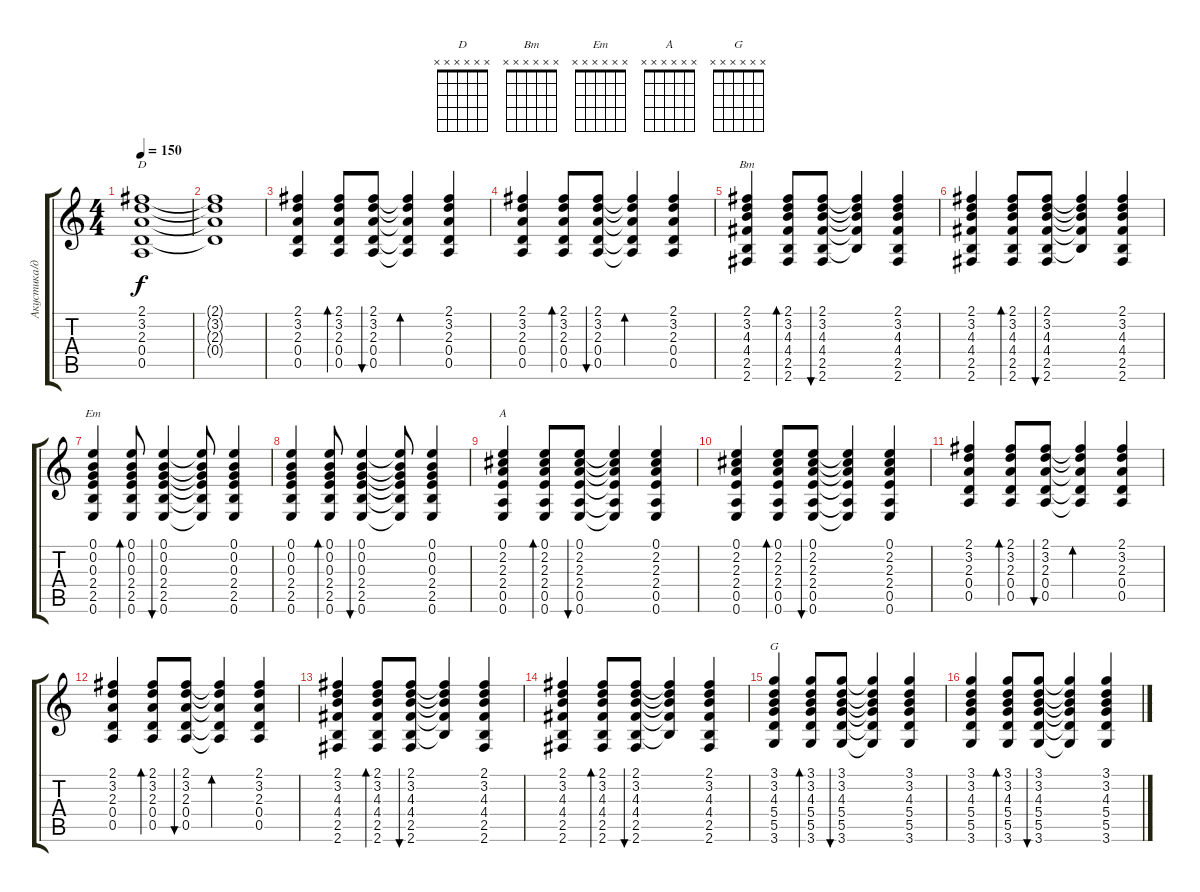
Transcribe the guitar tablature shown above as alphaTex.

\track ("Акустика/дисторшн" "Акустика/д") {instrument distortionguitar}
\staff {score tabs}
\tuning (E4 B3 G3 D3 A2 E2) {hide}
\chord ("D" x x x x x x)
\chord ("Bm" x x x x x x)
\chord ("Em" x x x x x x)
\chord ("A" x x x x x x)
\chord ("G" x x x x x x)
\ts (4 4)
\tempo 150
\clef g2
\ks c
(2.1 3.2 2.3 0.4 0.5).1{ch "D" dy f volume 10 instrument acousticguitarsteel} |
(2.1{t} 3.2{t} 2.3{t} 0.4{t}).1 |
(2.1 3.2 2.3 0.4 0.5).4 (2.1 3.2 2.3 0.4 0.5).8{bd 60} (2.1 3.2 2.3 0.4 0.5).8{bu 60} (2.1{t} 3.2{t} 2.3{t} 0.4{t} 0.5{t}).4{bd 60} (2.1 3.2 2.3 0.4 0.5).4 |
(2.1 3.2 2.3 0.4 0.5).4 (2.1 3.2 2.3 0.4 0.5).8{bd 60} (2.1 3.2 2.3 0.4 0.5).8{bu 60} (2.1{t} 3.2{t} 2.3{t} 0.4{t} 0.5{t}).4{bd 60} (2.1 3.2 2.3 0.4 0.5).4 |
(2.1 3.2 4.3 4.4 2.5 2.6).4{ch "Bm"} (2.1 3.2 4.3 4.4 2.5 2.6).8{bd 60} (2.1 3.2 4.3 4.4 2.5 2.6).8{bu 60} (2.1{t} 3.2{t} 4.3{t} 4.4{t} 2.5{t}).4 (2.1 3.2 4.3 4.4 2.5 2.6).4 |
(2.1 3.2 4.3 4.4 2.5 2.6).4 (2.1 3.2 4.3 4.4 2.5 2.6).8{bd 60} (2.1 3.2 4.3 4.4 2.5 2.6).8{bu 60} (2.1{t} 3.2{t} 4.3{t} 4.4{t} 2.5{t}).4 (2.1 3.2 4.3 4.4 2.5 2.6).4 |
(0.1 0.2 0.3 2.4 2.5 0.6).4{ch "Em"} (0.1 0.2 0.3 2.4 2.5 0.6).8{bd 60} (0.1 0.2 0.3 2.4 2.5 0.6).4{bu 60} (0.1{t} 0.2{t} 0.3{t} 2.4{t} 2.5{t} 0.6{t}).8 (0.1 0.2 0.3 2.4 2.5 0.6).4 |
(0.1 0.2 0.3 2.4 2.5 0.6).4 (0.1 0.2 0.3 2.4 2.5 0.6).8{bd 60} (0.1 0.2 0.3 2.4 2.5 0.6).4{bu 60} (0.1{t} 0.2{t} 0.3{t} 2.4{t} 2.5{t} 0.6{t}).8 (0.1 0.2 0.3 2.4 2.5 0.6).4 |
(0.1 2.2 2.3 2.4 0.5 0.6).4{ch "A"} (0.1 2.2 2.3 2.4 0.5 0.6).8{bd 60} (0.1 2.2 2.3 2.4 0.5 0.6).8{bu 60} (0.1{t} 2.2{t} 2.3{t} 2.4{t} 0.5{t} 0.6{t}).4 (0.1 2.2 2.3 2.4 0.5 0.6).4 |
(0.1 2.2 2.3 2.4 0.5 0.6).4 (0.1 2.2 2.3 2.4 0.5 0.6).8{bd 60} (0.1 2.2 2.3 2.4 0.5 0.6).8{bu 60} (0.1{t} 2.2{t} 2.3{t} 2.4{t} 0.5{t} 0.6{t}).4 (0.1 2.2 2.3 2.4 0.5 0.6).4 |
(2.1 3.2 2.3 0.4 0.5).4 (2.1 3.2 2.3 0.4 0.5).8{bd 60} (2.1 3.2 2.3 0.4 0.5).8{bu 60} (2.1{t} 3.2{t} 2.3{t} 0.4{t} 0.5{t}).4{bd 60} (2.1 3.2 2.3 0.4 0.5).4 |
(2.1 3.2 2.3 0.4 0.5).4 (2.1 3.2 2.3 0.4 0.5).8{bd 60} (2.1 3.2 2.3 0.4 0.5).8{bu 60} (2.1{t} 3.2{t} 2.3{t} 0.4{t} 0.5{t}).4{bd 60} (2.1 3.2 2.3 0.4 0.5).4 |
(2.1 3.2 4.3 4.4 2.5 2.6).4 (2.1 3.2 4.3 4.4 2.5 2.6).8{bd 60} (2.1 3.2 4.3 4.4 2.5 2.6).8{bu 60} (2.1{t} 3.2{t} 4.3{t} 4.4{t} 2.5{t}).4 (2.1 3.2 4.3 4.4 2.5 2.6).4 |
(2.1 3.2 4.3 4.4 2.5 2.6).4 (2.1 3.2 4.3 4.4 2.5 2.6).8{bd 60} (2.1 3.2 4.3 4.4 2.5 2.6).8{bu 60} (2.1{t} 3.2{t} 4.3{t} 4.4{t} 2.5{t}).4 (2.1 3.2 4.3 4.4 2.5 2.6).4 |
(3.1 3.2 4.3 5.4 5.5 3.6).4{ch "G"} (3.1 3.2 4.3 5.4 5.5 3.6).8{bd 60} (3.1 3.2 4.3 5.4 5.5 3.6).8{bu 60} (3.1{t} 3.2{t} 4.3{t} 5.4{t} 5.5{t} 3.6{t}).4 (3.1 3.2 4.3 5.4 5.5 3.6).4 |
(3.1 3.2 4.3 5.4 5.5 3.6).4 (3.1 3.2 4.3 5.4 5.5 3.6).8{bd 60} (3.1 3.2 4.3 5.4 5.5 3.6).8{bu 60} (3.1{t} 3.2{t} 4.3{t} 5.4{t} 5.5{t} 3.6{t}).4 (3.1 3.2 4.3 5.4 5.5 3.6).4
